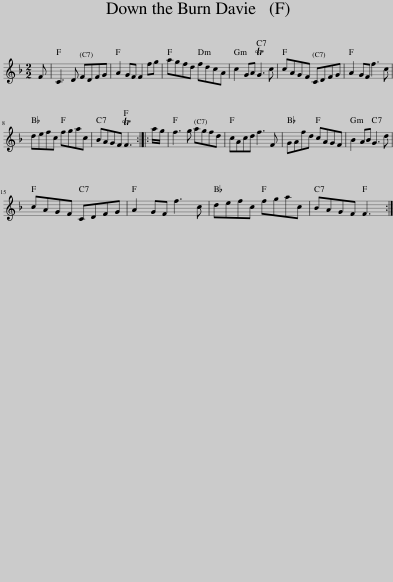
X:1
L:1/8
M:2/2
I:linebreak $
K:F
V:1 treble
V:1
 F | C3 D FDFG | A2 GF F2 fg | agfd fdcA | c2 GA TG3 c | %5
 cAGF CDFG | A2 GF f3 c |$ defc fgac | BAGF TF3 :: a/g/ | %10
 f3 g agfd | cAcd f3 F | GAfd cAGF | B2 AB G3 d |$ cAGF CDFG | %15
 A2 GF f3 c | defc fgac | BAGF F3 :| %18
